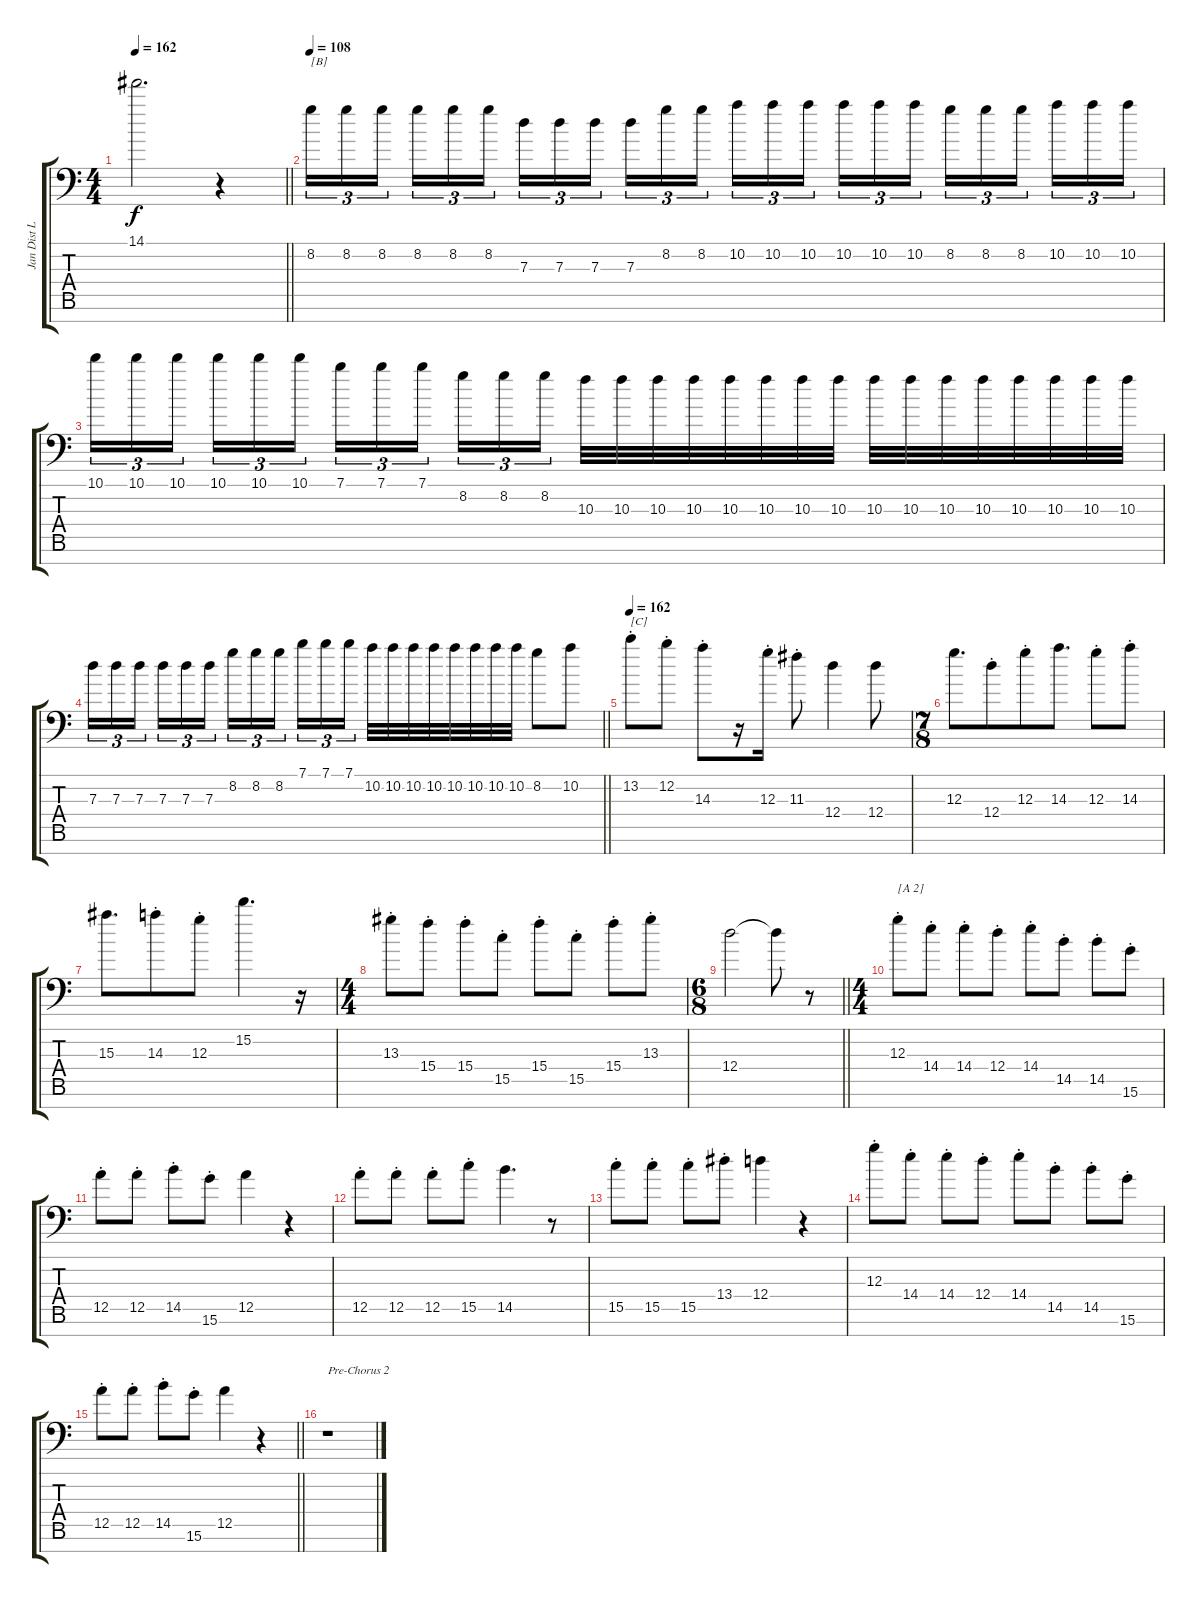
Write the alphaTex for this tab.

\track ("Jan Dist Lead" "Jan Dist L") {instrument overdrivenguitar}
\staff {score tabs}
\tuning (E4 B3 G3 D3 A2 E2 C-1) {hide}
\ts (4 4)
\tempo 162
\clef f4
\barLineRight lightlight
\ks c
14.1.2{d dy f} r.4 |
\tempo 108
8.2.16{tu (3 2) txt "[B]"} 8.2.16{tu (3 2)} 8.2.16{tu (3 2) beam splitsecondary} 8.2.16{tu (3 2)} 8.2.16{tu (3 2)} 8.2.16{tu (3 2)} 7.3.16{tu (3 2)} 7.3.16{tu (3 2)} 7.3.16{tu (3 2) beam splitsecondary} 7.3.16{tu (3 2)} 8.2.16{tu (3 2)} 8.2.16{tu (3 2)} 10.2.16{tu (3 2)} 10.2.16{tu (3 2)} 10.2.16{tu (3 2) beam splitsecondary} 10.2.16{tu (3 2)} 10.2.16{tu (3 2)} 10.2.16{tu (3 2)} 8.2.16{tu (3 2)} 8.2.16{tu (3 2)} 8.2.16{tu (3 2) beam splitsecondary} 10.2.16{tu (3 2)} 10.2.16{tu (3 2)} 10.2.16{tu (3 2)} |
10.1.16{tu (3 2)} 10.1.16{tu (3 2)} 10.1.16{tu (3 2) beam splitsecondary} 10.1.16{tu (3 2)} 10.1.16{tu (3 2)} 10.1.16{tu (3 2)} 7.1.16{tu (3 2)} 7.1.16{tu (3 2)} 7.1.16{tu (3 2) beam splitsecondary} 8.2.16{tu (3 2)} 8.2.16{tu (3 2)} 8.2.16{tu (3 2)} 10.3.32 10.3.32 10.3.32 10.3.32 10.3.32 10.3.32 10.3.32 10.3.32 10.3.32 10.3.32 10.3.32 10.3.32 10.3.32 10.3.32 10.3.32 10.3.32 |
\barLineRight lightlight
7.3.16{tu (3 2)} 7.3.16{tu (3 2)} 7.3.16{tu (3 2) beam splitsecondary} 7.3.16{tu (3 2)} 7.3.16{tu (3 2)} 7.3.16{tu (3 2)} 8.2.16{tu (3 2)} 8.2.16{tu (3 2)} 8.2.16{tu (3 2) beam splitsecondary} 7.1.16{tu (3 2)} 7.1.16{tu (3 2)} 7.1.16{tu (3 2)} 10.2.32 10.2.32 10.2.32 10.2.32 10.2.32 10.2.32 10.2.32 10.2.32 8.2.8 10.2.8 |
\tempo 162
13.2{st}.8{txt "[C]"} 12.2{st}.8 14.3{st}.8 r.16 12.3{st}.16 11.3{st}.8 12.4.4 12.4.8 |
\ts (7 8)
12.3.8{d} 12.4{st}.8 12.3{st}.8 14.3.8{d} 12.3{st}.8 14.3{st}.8 |
15.3.8{d} 14.3{st}.8 12.3{st}.8 15.2.4{d} r.16 |
\ts (4 4)
13.3{st}.8 15.4{st}.8 15.4{st}.8 15.5{st}.8 15.4{st}.8 15.5{st}.8 15.4{st}.8 13.3{st}.8 |
\ts (6 8)
\barLineRight lightlight
12.4.2 12.4{t}.8 r.8 |
\ts (4 4)
12.3{st}.8{txt "[A 2]"} 14.4{st}.8 14.4{st}.8 12.4{st}.8 14.4{st}.8 14.5{st}.8 14.5{st}.8 15.6{st}.8 |
12.5{st}.8 12.5{st}.8 14.5{st}.8 15.6{st}.8 12.5.4 r.4 |
12.5{st}.8 12.5{st}.8 12.5{st}.8 15.5{st}.8 14.5.4{d} r.8 |
15.5{st}.8 15.5{st}.8 15.5{st}.8 13.4{st}.8 12.4.4 r.4 |
12.3{st}.8 14.4{st}.8 14.4{st}.8 12.4{st}.8 14.4{st}.8 14.5{st}.8 14.5{st}.8 15.6{st}.8 |
\barLineRight lightlight
12.5{st}.8 12.5{st}.8 14.5{st}.8 15.6{st}.8 12.5.4 r.4 |
r.1{txt "Pre-Chorus 2"}
